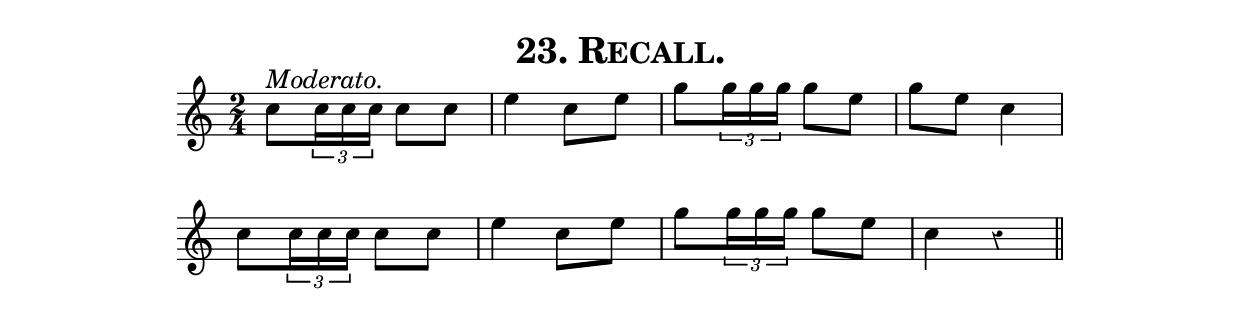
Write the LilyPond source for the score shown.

\version "2.8"
\paper{ line-width=15\cm indent=0\mm }

\header{ tagline="" title=\markup \smallCaps "23. Recall." }

tempomark = s1*0^\markup { \large { \italic Moderato. } }

\score {
 \new Staff \relative c'' {
  \set Staff.midiInstrument = #"trumpet"
  \set Score.barNumberVisibility = ##f
  \override Voice.Rest #'style = #'classical
  \clef treble
  \key c \major
  \autoBeamOff
  \time 2/4
  \tempomark 

  c8[ \times 2/3 { c16 c c] } c8[ c] |
  e4 c8[ e] |
  g8[ \times 2/3 { g16 g g] } g8[ e] |
  g[ e] c4 |

  c8[ \times 2/3 { c16 c c] } c8[ c] |
  e4 c8[ e] |
  g8[ \times 2/3 { g16 g g] } g8[ e] |
  c4 r \bar "||"

 }
 \layout { }
 \midi { \tempo 4=100 }
}
